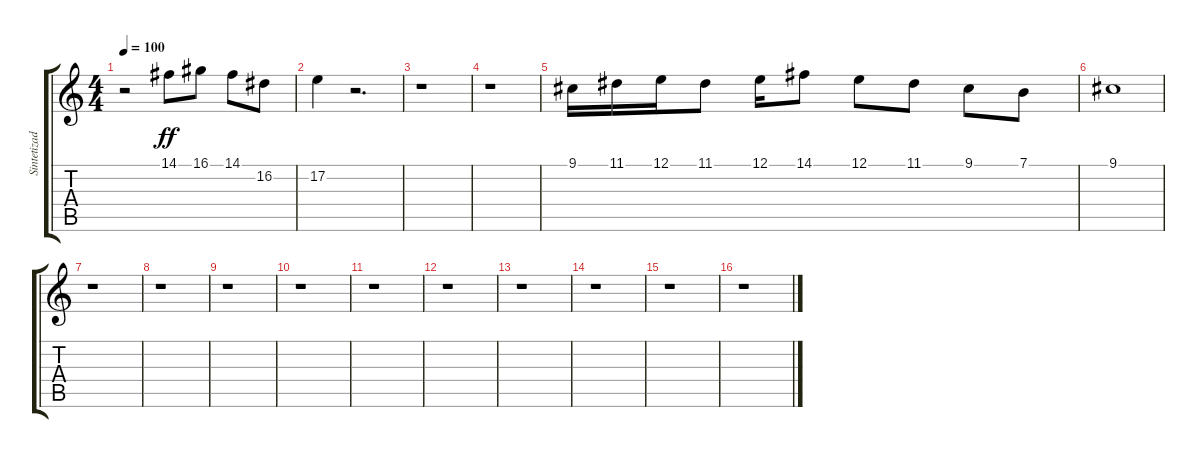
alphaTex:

\track ("Sintetizador" "Sintetizad") {instrument fx5brightness}
\staff {score tabs}
\tuning (E4 B3 G3 D3 A2 E2) {hide}
\ts (4 4)
\tempo 100
\clef g2
\ks c
r.2{dy f} 14.1.8{dy ff} 16.1.8 14.1.8 16.2.8 |
17.2.4 r.2{d} |
r.1 |
r.1 |
9.1.16 11.1.16 12.1.16 11.1.8 12.1.16 14.1.8 12.1.8 11.1.8 9.1.8 7.1.8 |
9.1.1 |
r.1 |
r.1 |
r.1 |
r.1 |
r.1 |
r.1 |
r.1 |
r.1 |
r.1 |
r.1
